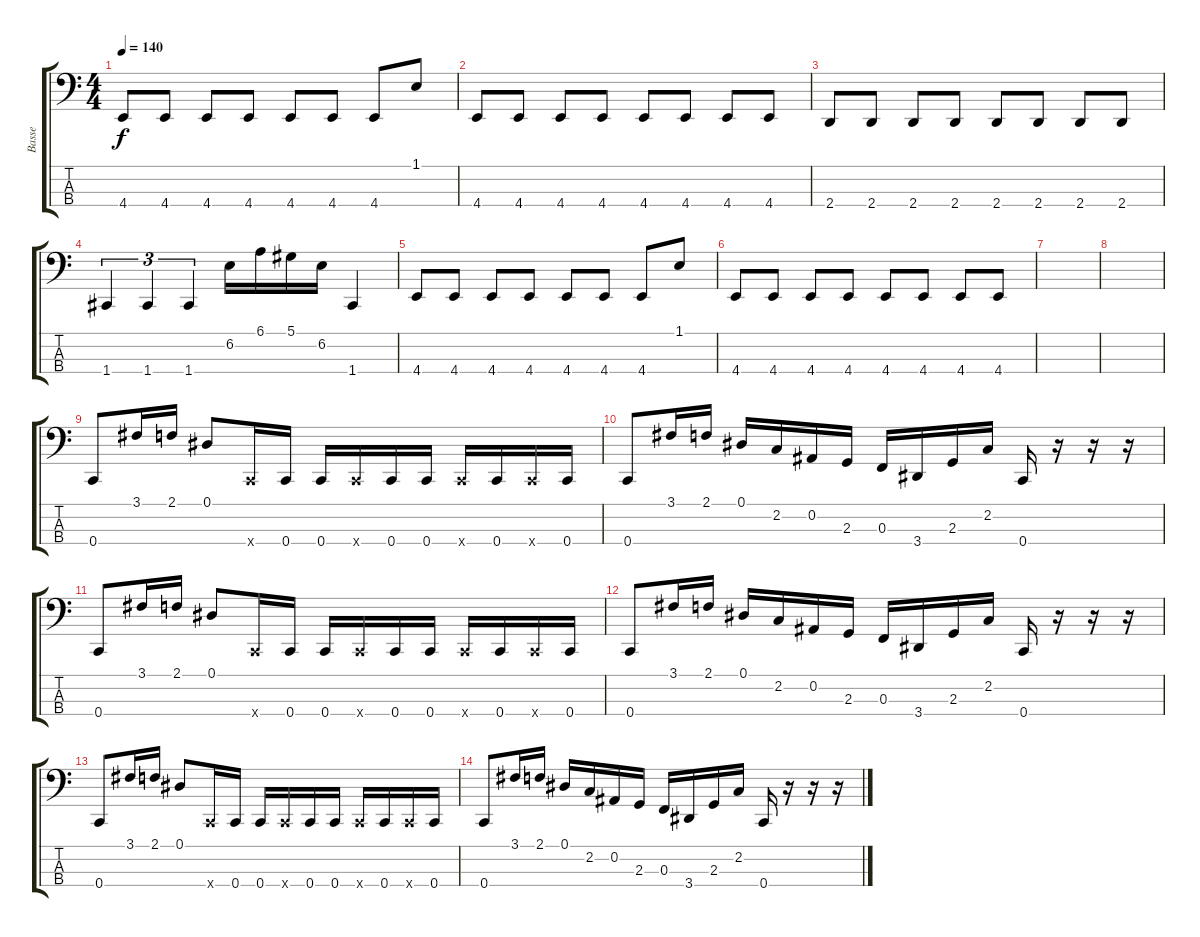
\track ("Basse" "Basse") {instrument electricbasspick}
\staff {score tabs}
\tuning (Eb2 Bb1 F1 C1) {hide}
\ts (4 4)
\tempo 140
\clef f4
\ks c
4.4.8{dy f} 4.4.8 4.4.8 4.4.8 4.4.8 4.4.8 4.4.8 1.1.8 |
4.4.8 4.4.8 4.4.8 4.4.8 4.4.8 4.4.8 4.4.8 4.4.8 |
2.4.8 2.4.8 2.4.8 2.4.8 2.4.8 2.4.8 2.4.8 2.4.8 |
1.4.4{tu (3 2)} 1.4.4{tu (3 2)} 1.4.4{tu (3 2)} 6.2.16 6.1.16 5.1.16 6.2.16 1.4.4 |
4.4.8 4.4.8 4.4.8 4.4.8 4.4.8 4.4.8 4.4.8 1.1.8 |
4.4.8 4.4.8 4.4.8 4.4.8 4.4.8 4.4.8 4.4.8 4.4.8 |
|
|
0.4.8 3.1.16 2.1.16 0.1.8 0.4{x}.16 0.4.16 0.4.16 0.4{x}.16 0.4.16 0.4.16 0.4{x}.16 0.4.16 0.4{x}.16 0.4.16 |
0.4.8 3.1.16 2.1.16 0.1.16 2.2.16 0.2.16 2.3.16 0.3.16 3.4.16 2.3.16 2.2.16 0.4.16 r.16 r.16 r.16 |
0.4.8 3.1.16 2.1.16 0.1.8 0.4{x}.16 0.4.16 0.4.16 0.4{x}.16 0.4.16 0.4.16 0.4{x}.16 0.4.16 0.4{x}.16 0.4.16 |
0.4.8 3.1.16 2.1.16 0.1.16 2.2.16 0.2.16 2.3.16 0.3.16 3.4.16 2.3.16 2.2.16 0.4.16 r.16 r.16 r.16 |
0.4.8 3.1.16 2.1.16 0.1.8 0.4{x}.16 0.4.16 0.4.16 0.4{x}.16 0.4.16 0.4.16 0.4{x}.16 0.4.16 0.4{x}.16 0.4.16 |
0.4.8 3.1.16 2.1.16 0.1.16 2.2.16 0.2.16 2.3.16 0.3.16 3.4.16 2.3.16 2.2.16 0.4.16 r.16 r.16 r.16
